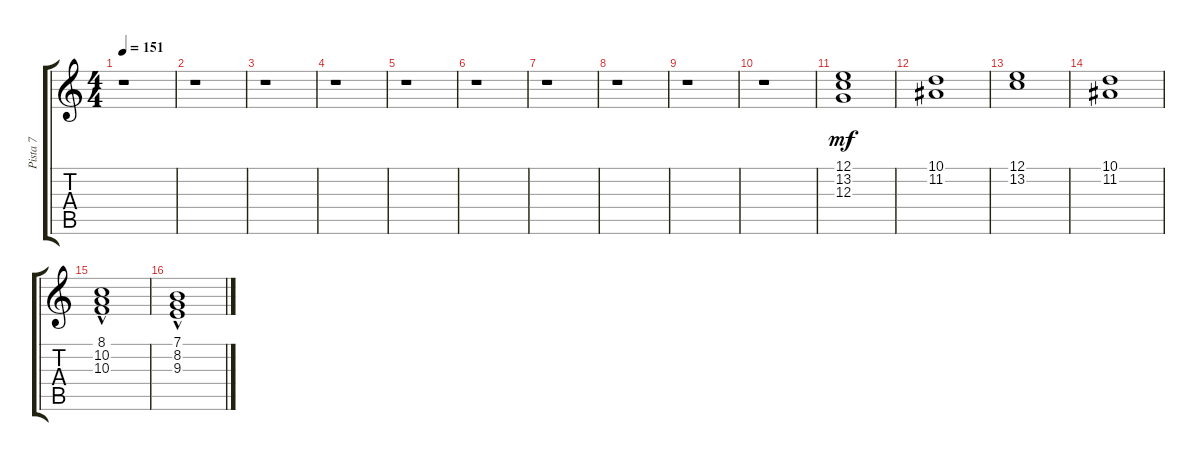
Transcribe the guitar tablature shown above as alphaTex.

\track ("Pista 7" "Pista 7") {instrument rockorgan}
\staff {score tabs}
\tuning (E4 B3 G3 D3 A2 E2) {hide}
\ts (4 4)
\tempo 151
\clef g2
\ks c
r.1{dy f} |
r.1 |
r.1 |
r.1 |
r.1 |
r.1 |
r.1 |
r.1 |
r.1 |
r.1 |
(12.1 13.2 12.3).1{dy mf} |
(10.1 11.2).1 |
(12.1 13.2).1 |
(10.1 11.2).1 |
(8.1 10.2 10.3{hac}).1 |
(7.1{hac} 8.2 9.3).1
